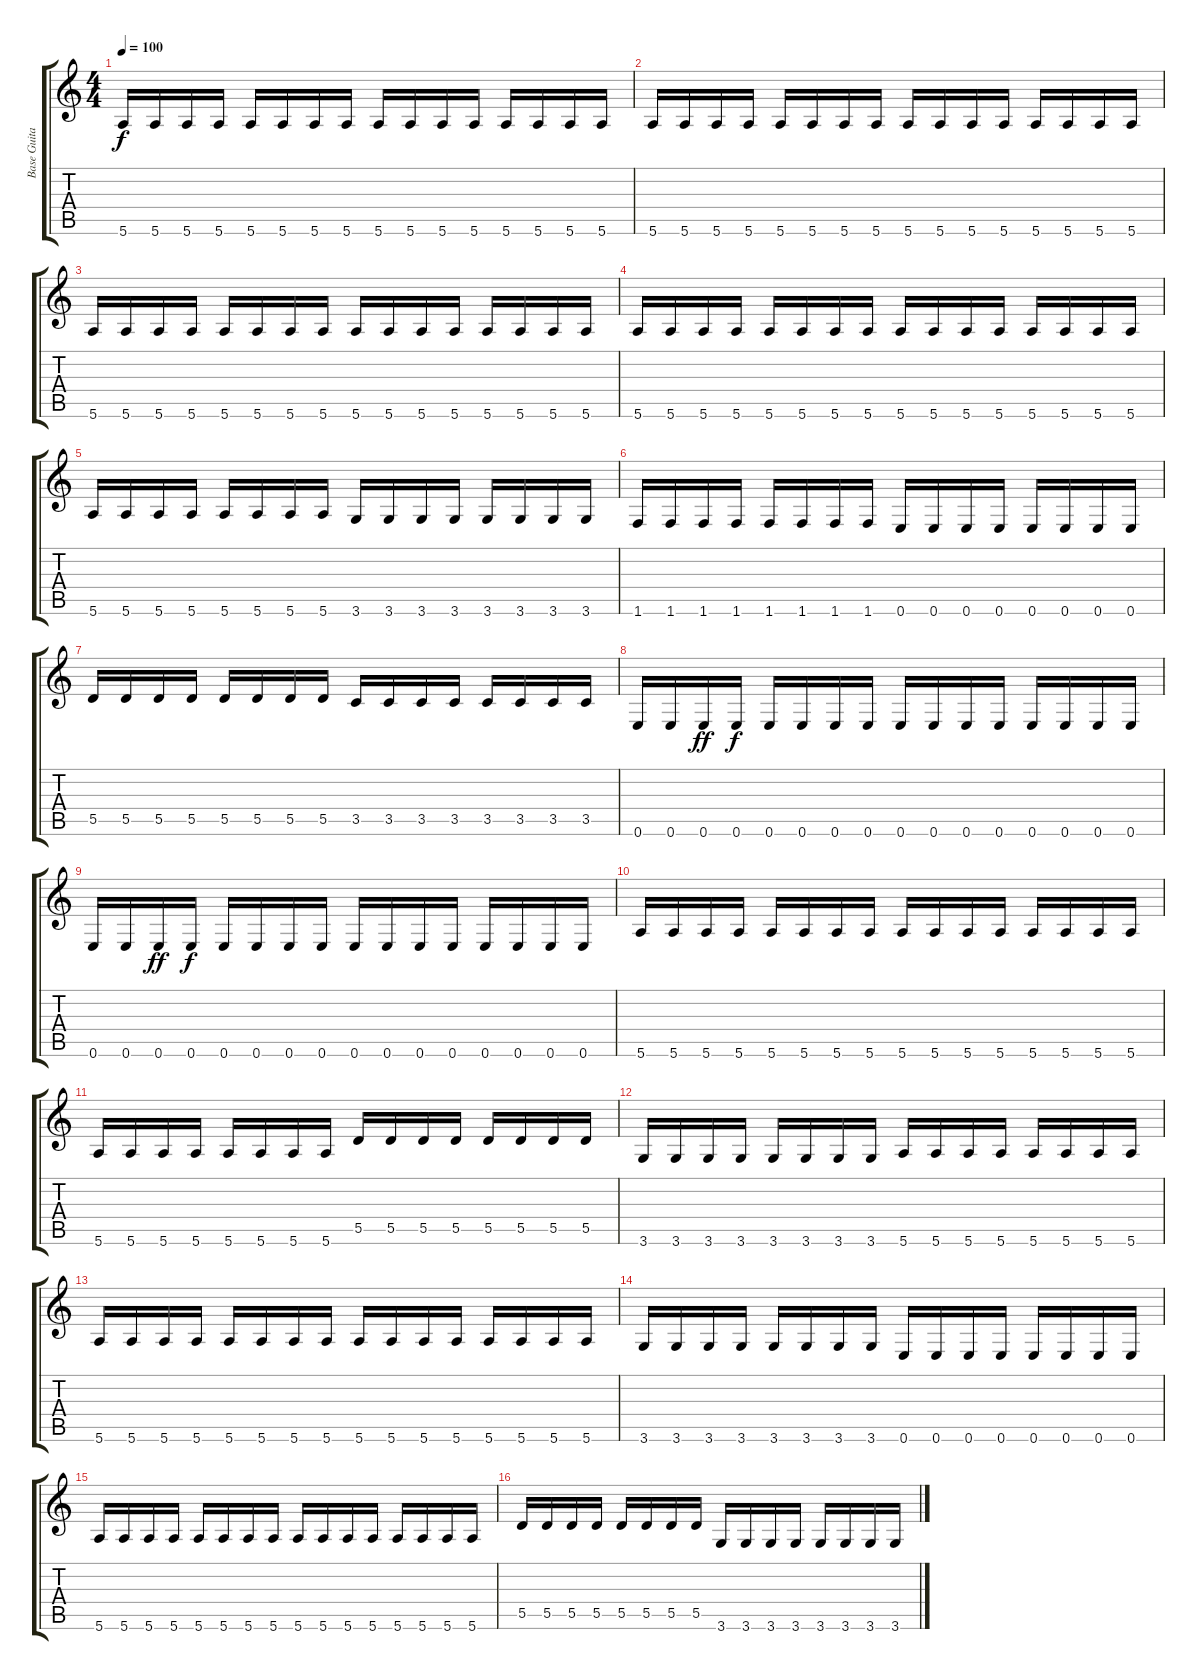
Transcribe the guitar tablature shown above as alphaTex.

\track ("Base Guitar" "Base Guita") {instrument distortionguitar}
\staff {score tabs}
\tuning (E4 B3 G3 D3 A2 E2) {hide}
\ts (4 4)
\tempo 100
\clef g2
\ks c
5.6.16{dy f instrument distortionguitar} 5.6.16 5.6.16 5.6.16 5.6.16 5.6.16 5.6.16 5.6.16 5.6.16 5.6.16 5.6.16 5.6.16 5.6.16 5.6.16 5.6.16 5.6.16 |
5.6.16 5.6.16 5.6.16 5.6.16 5.6.16 5.6.16 5.6.16 5.6.16 5.6.16 5.6.16 5.6.16 5.6.16 5.6.16 5.6.16 5.6.16 5.6.16 |
5.6.16 5.6.16 5.6.16 5.6.16 5.6.16 5.6.16 5.6.16 5.6.16 5.6.16 5.6.16 5.6.16 5.6.16 5.6.16 5.6.16 5.6.16 5.6.16 |
5.6.16 5.6.16 5.6.16 5.6.16 5.6.16 5.6.16 5.6.16 5.6.16 5.6.16 5.6.16 5.6.16 5.6.16 5.6.16 5.6.16 5.6.16 5.6.16 |
5.6.16{instrument overdrivenguitar} 5.6.16 5.6.16 5.6.16 5.6.16 5.6.16 5.6.16 5.6.16 3.6.16 3.6.16 3.6.16 3.6.16 3.6.16 3.6.16 3.6.16 3.6.16 |
1.6.16 1.6.16 1.6.16 1.6.16 1.6.16 1.6.16 1.6.16 1.6.16 0.6.16 0.6.16 0.6.16 0.6.16 0.6.16 0.6.16 0.6.16 0.6.16 |
5.5.16 5.5.16 5.5.16 5.5.16 5.5.16 5.5.16 5.5.16 5.5.16 3.5.16 3.5.16 3.5.16 3.5.16 3.5.16 3.5.16 3.5.16 3.5.16 |
0.6.16 0.6.16 0.6.16{dy ff} 0.6.16{dy f} 0.6.16 0.6.16 0.6.16 0.6.16 0.6.16 0.6.16 0.6.16 0.6.16 0.6.16 0.6.16 0.6.16 0.6.16 |
0.6.16 0.6.16 0.6.16{dy ff} 0.6.16{dy f} 0.6.16 0.6.16 0.6.16 0.6.16 0.6.16 0.6.16 0.6.16 0.6.16 0.6.16 0.6.16 0.6.16 0.6.16 |
5.6.16{instrument distortionguitar} 5.6.16 5.6.16 5.6.16 5.6.16 5.6.16 5.6.16 5.6.16 5.6.16 5.6.16 5.6.16 5.6.16 5.6.16 5.6.16 5.6.16 5.6.16 |
5.6.16 5.6.16 5.6.16 5.6.16 5.6.16 5.6.16 5.6.16 5.6.16 5.5.16 5.5.16 5.5.16 5.5.16 5.5.16 5.5.16 5.5.16 5.5.16 |
3.6.16 3.6.16 3.6.16 3.6.16 3.6.16 3.6.16 3.6.16 3.6.16 5.6.16 5.6.16 5.6.16 5.6.16 5.6.16 5.6.16 5.6.16 5.6.16 |
5.6.16 5.6.16 5.6.16 5.6.16 5.6.16 5.6.16 5.6.16 5.6.16 5.6.16 5.6.16 5.6.16 5.6.16 5.6.16 5.6.16 5.6.16 5.6.16 |
3.6.16 3.6.16 3.6.16 3.6.16 3.6.16 3.6.16 3.6.16 3.6.16 0.6.16 0.6.16 0.6.16 0.6.16 0.6.16 0.6.16 0.6.16 0.6.16 |
5.6.16{instrument distortionguitar} 5.6.16 5.6.16 5.6.16 5.6.16 5.6.16 5.6.16 5.6.16 5.6.16 5.6.16 5.6.16 5.6.16 5.6.16 5.6.16 5.6.16 5.6.16 |
5.5.16 5.5.16 5.5.16 5.5.16 5.5.16 5.5.16 5.5.16 5.5.16 3.6.16 3.6.16 3.6.16 3.6.16 3.6.16 3.6.16 3.6.16 3.6.16
